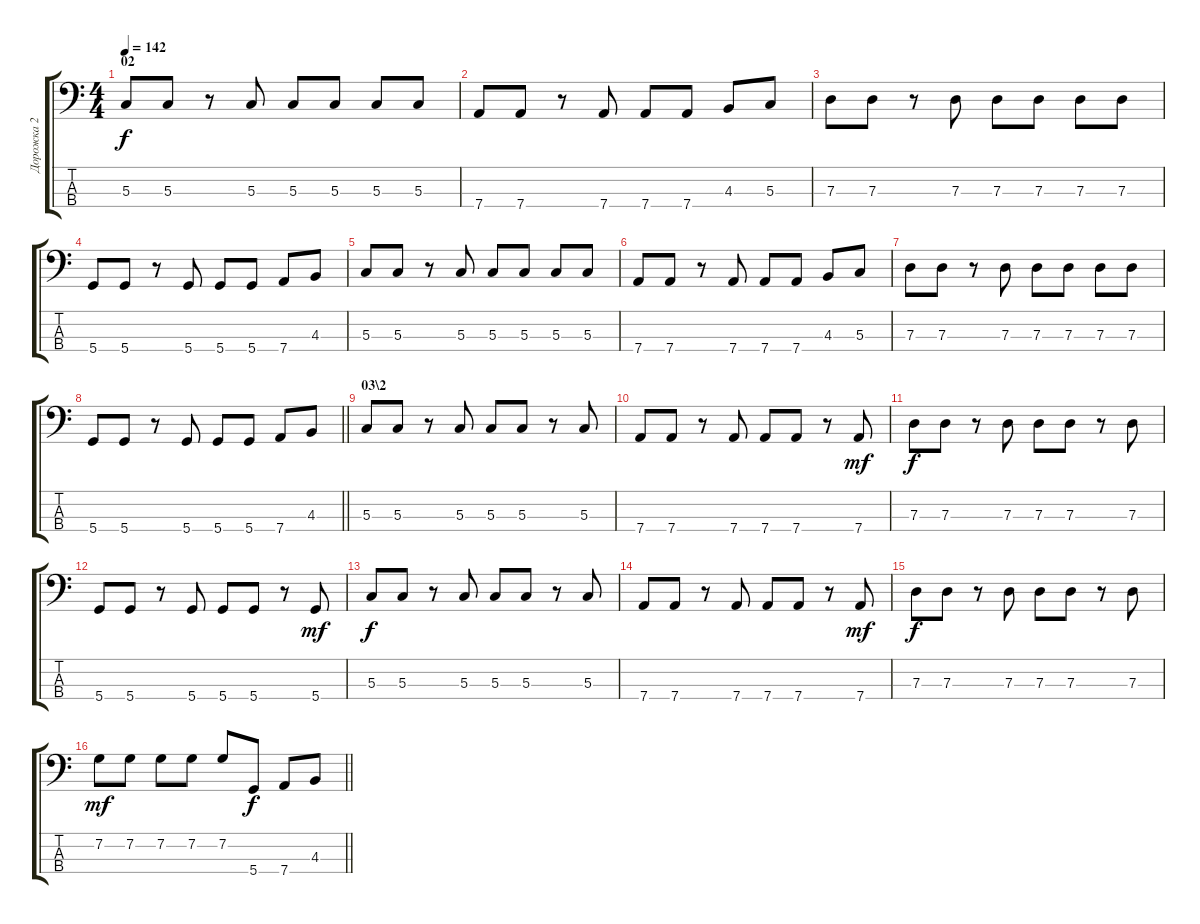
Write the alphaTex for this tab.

\track ("Дорожка 2" "Дорожка 2") {instrument synthbass1}
\staff {score tabs}
\tuning (F2 C2 G1 D1) {hide}
\ts (4 4)
\section ("" "02")
\tempo 142
\clef f4
\ks c
5.3.8{dy f} 5.3.8 r.8 5.3.8 5.3.8 5.3.8 5.3.8 5.3.8 |
7.4.8 7.4.8 r.8 7.4.8 7.4.8 7.4.8 4.3.8 5.3.8 |
7.3.8 7.3.8 r.8 7.3.8 7.3.8 7.3.8 7.3.8 7.3.8 |
5.4.8 5.4.8 r.8 5.4.8 5.4.8 5.4.8 7.4.8 4.3.8 |
5.3.8 5.3.8 r.8 5.3.8 5.3.8 5.3.8 5.3.8 5.3.8 |
7.4.8 7.4.8 r.8 7.4.8 7.4.8 7.4.8 4.3.8 5.3.8 |
7.3.8 7.3.8 r.8 7.3.8 7.3.8 7.3.8 7.3.8 7.3.8 |
\barLineRight lightlight
5.4.8 5.4.8 r.8 5.4.8 5.4.8 5.4.8 7.4.8 4.3.8 |
\section ("" "03\\2")
5.3.8 5.3.8 r.8 5.3.8 5.3.8 5.3.8 r.8 5.3.8 |
7.4.8 7.4.8 r.8 7.4.8 7.4.8 7.4.8 r.8 7.4.8{dy mf} |
7.3.8{dy f} 7.3.8 r.8 7.3.8 7.3.8 7.3.8 r.8 7.3.8 |
5.4.8 5.4.8 r.8 5.4.8 5.4.8 5.4.8 r.8 5.4.8{dy mf} |
5.3.8{dy f} 5.3.8 r.8 5.3.8 5.3.8 5.3.8 r.8 5.3.8 |
7.4.8 7.4.8 r.8 7.4.8 7.4.8 7.4.8 r.8 7.4.8{dy mf} |
7.3.8{dy f} 7.3.8 r.8 7.3.8 7.3.8 7.3.8 r.8 7.3.8 |
\barLineRight lightlight
7.2.8{dy mf} 7.2.8 7.2.8 7.2.8 7.2.8 5.4.8{dy f} 7.4.8 4.3.8
